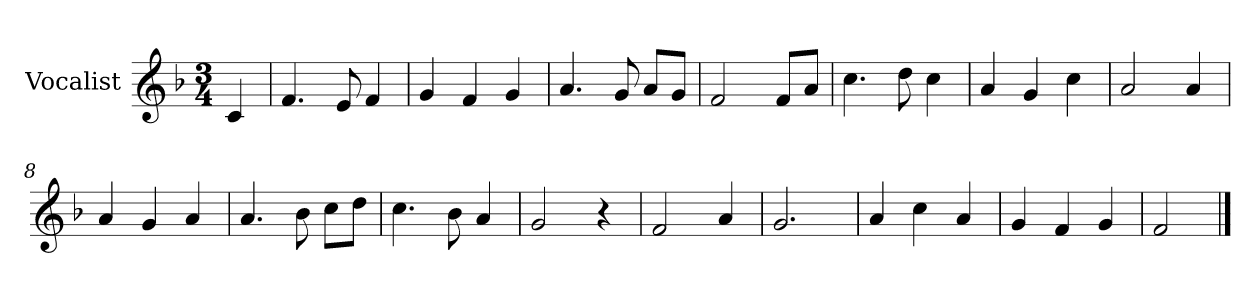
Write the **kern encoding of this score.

**kern
*part1
*staff1
*I"Vocalist
*k[b-]
*F:
*M3/4
=
4c
=1
4.f
8e
4f
=2
4g
4f
4g
=3
4.a
8g
8aL
8gJ
=4
2f
8fL
8aJ
=5
4.cc
8dd
4cc
=6
4a
4g
4cc
=7
2a
4a
=8
4a
4g
4a
=9
4.a
8b-
8ccL
8ddJ
=10
4.cc
8b-
4a
=11
2g
4r
=12
2f
4a
=13
2.g
=14
4a
4cc
4a
=15
4g
4f
4g
=16
2f
==
*-
